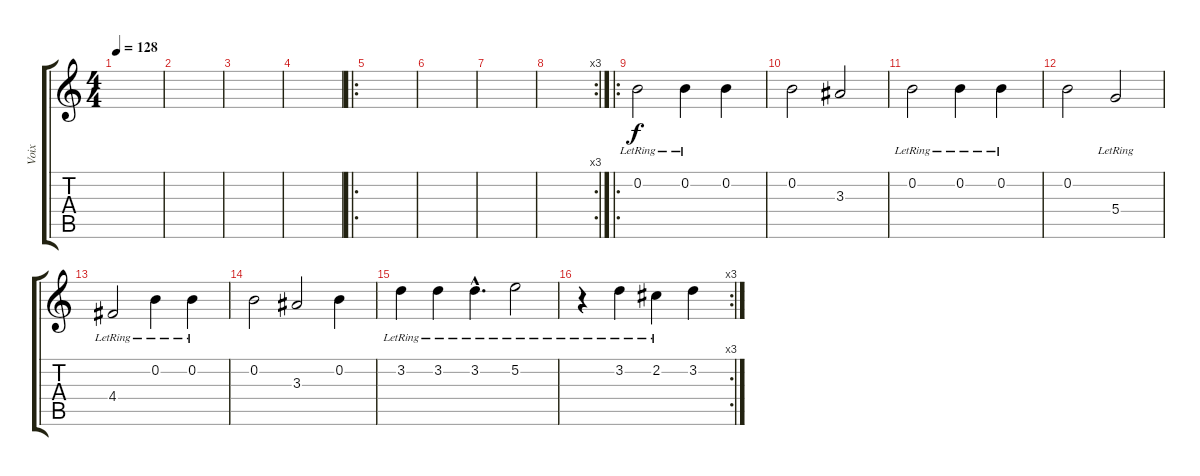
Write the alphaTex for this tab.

\track ("Voix" "Voix") {instrument distortionguitar}
\staff {score tabs}
\tuning (E4 B3 G3 D3 A2 E2) {hide}
\ts (4 4)
\tempo 128
\clef g2
\ks c
|
|
|
|
\ro
|
|
|
\rc 3
|
\ro
0.2{lr}.2 0.2{lr}.4 0.2.4 |
0.2.2 3.3.2 |
0.2{lr}.2 0.2{lr}.4 0.2{lr}.4 |
0.2.2 5.4{lr}.2 |
4.4{lr}.2 0.2{lr}.4 0.2{lr}.4 |
0.2.2 3.3.2 0.2.4 |
3.2{lr}.4 3.2{lr}.4 3.2{hac lr}.4{d} 5.2{lr}.2 |
\rc 3
r.4 3.2{lr}.4 2.2{lr}.4 3.2.4
